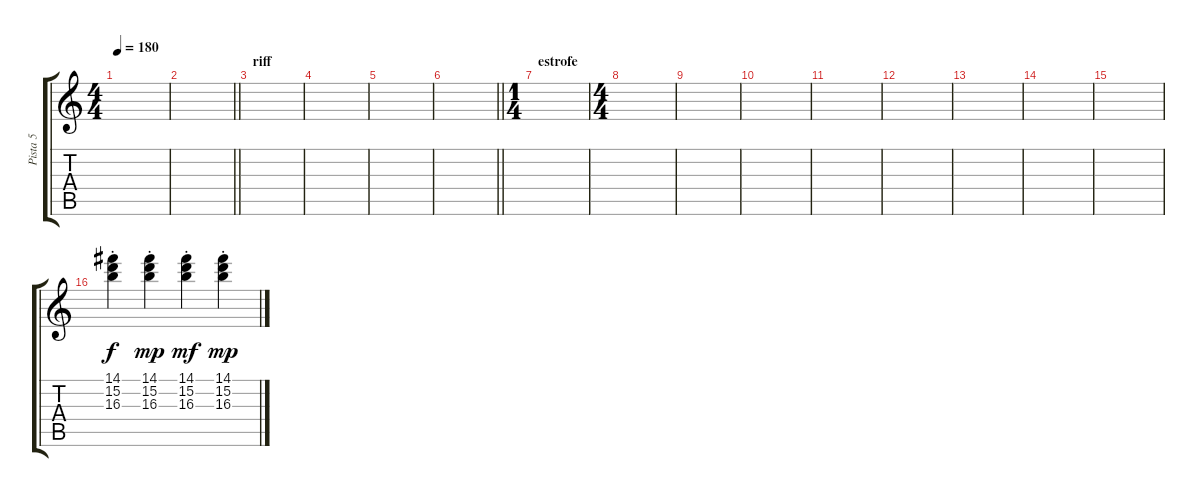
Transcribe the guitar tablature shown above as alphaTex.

\track ("Pista 5" "Pista 5") {instrument overdrivenguitar}
\staff {score tabs}
\tuning (E4 B3 G3 D3 A2 D2) {hide}
\ts (4 4)
\tempo 180
\clef g2
\ks c
|
\barLineRight lightlight
|
\section ("" "riff")
|
|
|
\barLineRight lightlight
|
\ts (1 4)
\section ("" "estrofe")
|
\ts (4 4)
|
|
|
|
|
|
|
|
(14.1{st} 15.2{st} 16.3{st}).4 (14.1{st} 15.2{st} 16.3{st}).4{dy mp} (14.1{st} 15.2{st} 16.3{st}).4{dy mf} (14.1{st} 15.2{st} 16.3{st}).4{dy mp}
